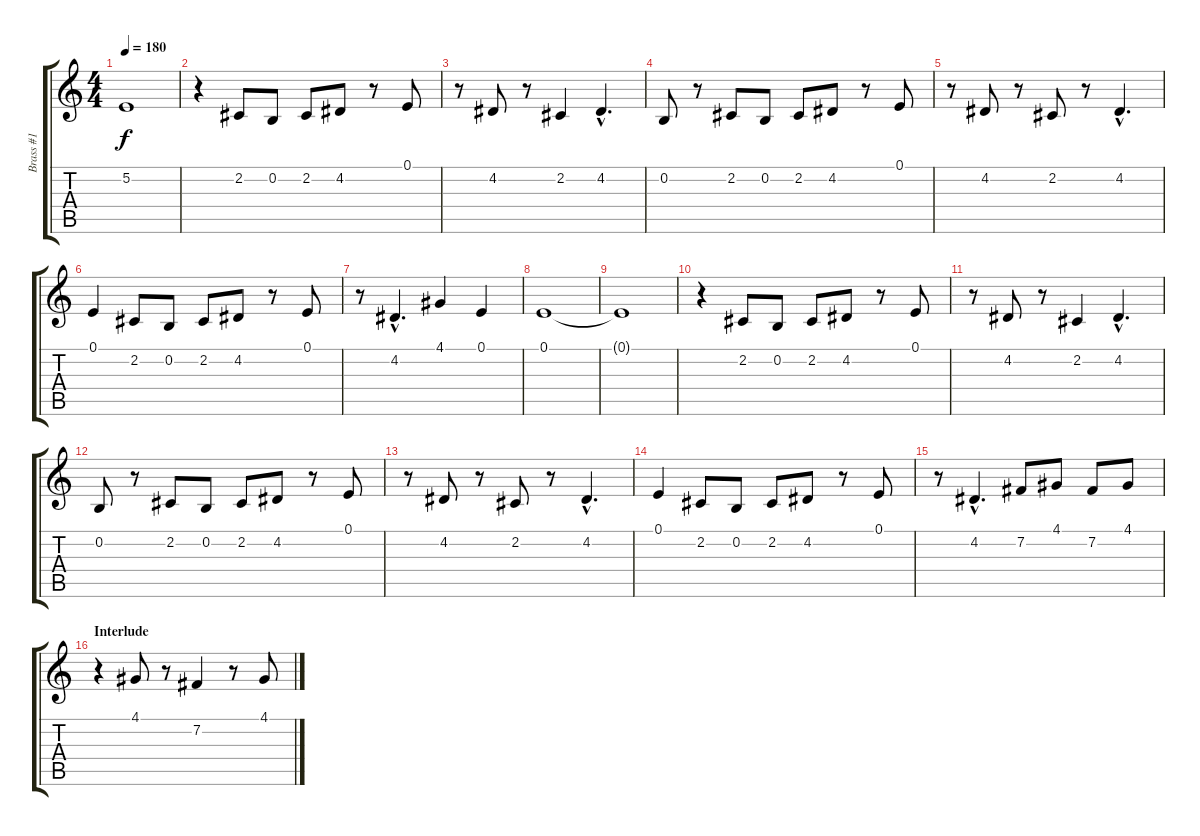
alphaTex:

\track ("Brass #1" "Brass #1") {instrument trumpet}
\staff {score tabs}
\tuning (E4 B3 G3 D3 A2 E2) {hide}
\ts (4 4)
\tempo 180
\clef g2
\ks c
5.2{t}.1{dy f} |
r.4 2.2.8 0.2.8 2.2.8 4.2.8 r.8 0.1.8 |
r.8 4.2.8 r.8 2.2.4 4.2{hac}.4{d} |
0.2.8 r.8 2.2.8 0.2.8 2.2.8 4.2.8 r.8 0.1.8 |
r.8 4.2.8 r.8 2.2.8 r.8 4.2{hac}.4{d} |
0.1.4 2.2.8 0.2.8 2.2.8 4.2.8 r.8 0.1.8 |
r.8 4.2{hac}.4{d} 4.1.4 0.1.4 |
0.1.1 |
0.1{t}.1 |
r.4 2.2.8 0.2.8 2.2.8 4.2.8 r.8 0.1.8 |
r.8 4.2.8 r.8 2.2.4 4.2{hac}.4{d} |
0.2.8 r.8 2.2.8 0.2.8 2.2.8 4.2.8 r.8 0.1.8 |
r.8 4.2.8 r.8 2.2.8 r.8 4.2{hac}.4{d} |
0.1.4 2.2.8 0.2.8 2.2.8 4.2.8 r.8 0.1.8 |
r.8 4.2{hac}.4{d} 7.2.8 4.1.8 7.2.8 4.1.8 |
\section ("" "Interlude")
r.4 4.1.8 r.8 7.2.4 r.8 4.1.8
